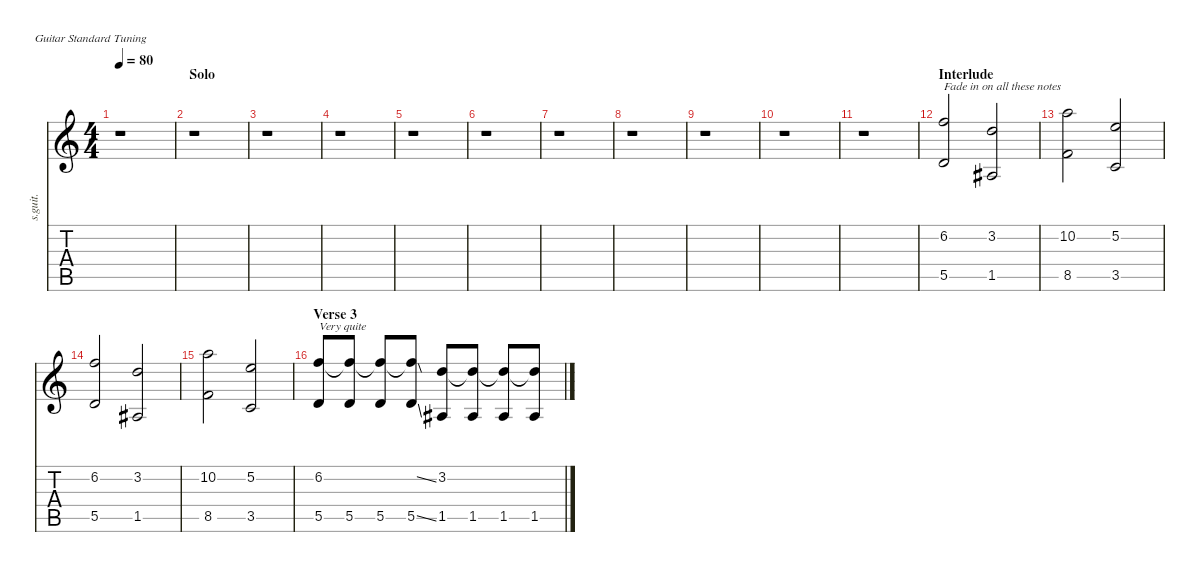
\defaultSystemsLayout 4
\hideDynamics
\bracketExtendMode nobrackets
\track ("Billie Joe Armstrong - Lead" "s.guit.") {instrument electricguitarclean}
\staff {score tabs}
\tuning (E4 B3 G3 D3 A2 E2)
\ts (4 4)
\tempo 80
\clef g2
\ks c
r.1{dy f} |
\section ("" "Solo")
r.1 |
r.1 |
r.1 |
r.1 |
r.1 |
r.1 |
r.1 |
r.1 |
r.1 |
r.1 |
\section ("" "Interlude")
(6.2 5.5).2{txt "Fade in on all these notes" lyrics (0 "") lyrics (1 "") lyrics (2 "") lyrics (3 "") lyrics (4 "")} (3.2 1.5{acc #}).2{lyrics (0 "") lyrics (1 "") lyrics (2 "") lyrics (3 "") lyrics (4 "")} |
(10.2 8.5).2{lyrics (0 "") lyrics (1 "") lyrics (2 "") lyrics (3 "") lyrics (4 "")} (5.2 3.5).2{lyrics (0 "") lyrics (1 "") lyrics (2 "") lyrics (3 "") lyrics (4 "")} |
(6.2 5.5).2{lyrics (0 "") lyrics (1 "") lyrics (2 "") lyrics (3 "") lyrics (4 "")} (3.2 1.5{acc #}).2{lyrics (0 "") lyrics (1 "") lyrics (2 "") lyrics (3 "") lyrics (4 "")} |
(10.2 8.5).2{lyrics (0 "") lyrics (1 "") lyrics (2 "") lyrics (3 "") lyrics (4 "")} (5.2 3.5).2{lyrics (0 "") lyrics (1 "") lyrics (2 "") lyrics (3 "") lyrics (4 "")} |
\section ("" "Verse 3")
(6.2 5.5).8{txt "Very quite" lyrics (0 "") lyrics (1 "") lyrics (2 "") lyrics (3 "") lyrics (4 "") dy pp} (6.2{t} 5.5).8{lyrics (0 "") lyrics (1 "") lyrics (2 "") lyrics (3 "") lyrics (4 "")} (6.2{t} 5.5).8{lyrics (0 "") lyrics (1 "") lyrics (2 "") lyrics (3 "") lyrics (4 "")} (6.2{ss t} 5.5{ss}).8{lyrics (0 "") lyrics (1 "") lyrics (2 "") lyrics (3 "") lyrics (4 "")} (3.2 1.5{acc #}).8{lyrics (0 "") lyrics (1 "") lyrics (2 "") lyrics (3 "") lyrics (4 "")} (3.2{t} 1.5{acc #}).8{lyrics (0 "") lyrics (1 "") lyrics (2 "") lyrics (3 "") lyrics (4 "")} (3.2{t} 1.5{acc #}).8{lyrics (0 "") lyrics (1 "") lyrics (2 "") lyrics (3 "") lyrics (4 "")} (3.2{ss t} 1.5{ss acc #}).8{lyrics (0 "") lyrics (1 "") lyrics (2 "") lyrics (3 "") lyrics (4 "")}
